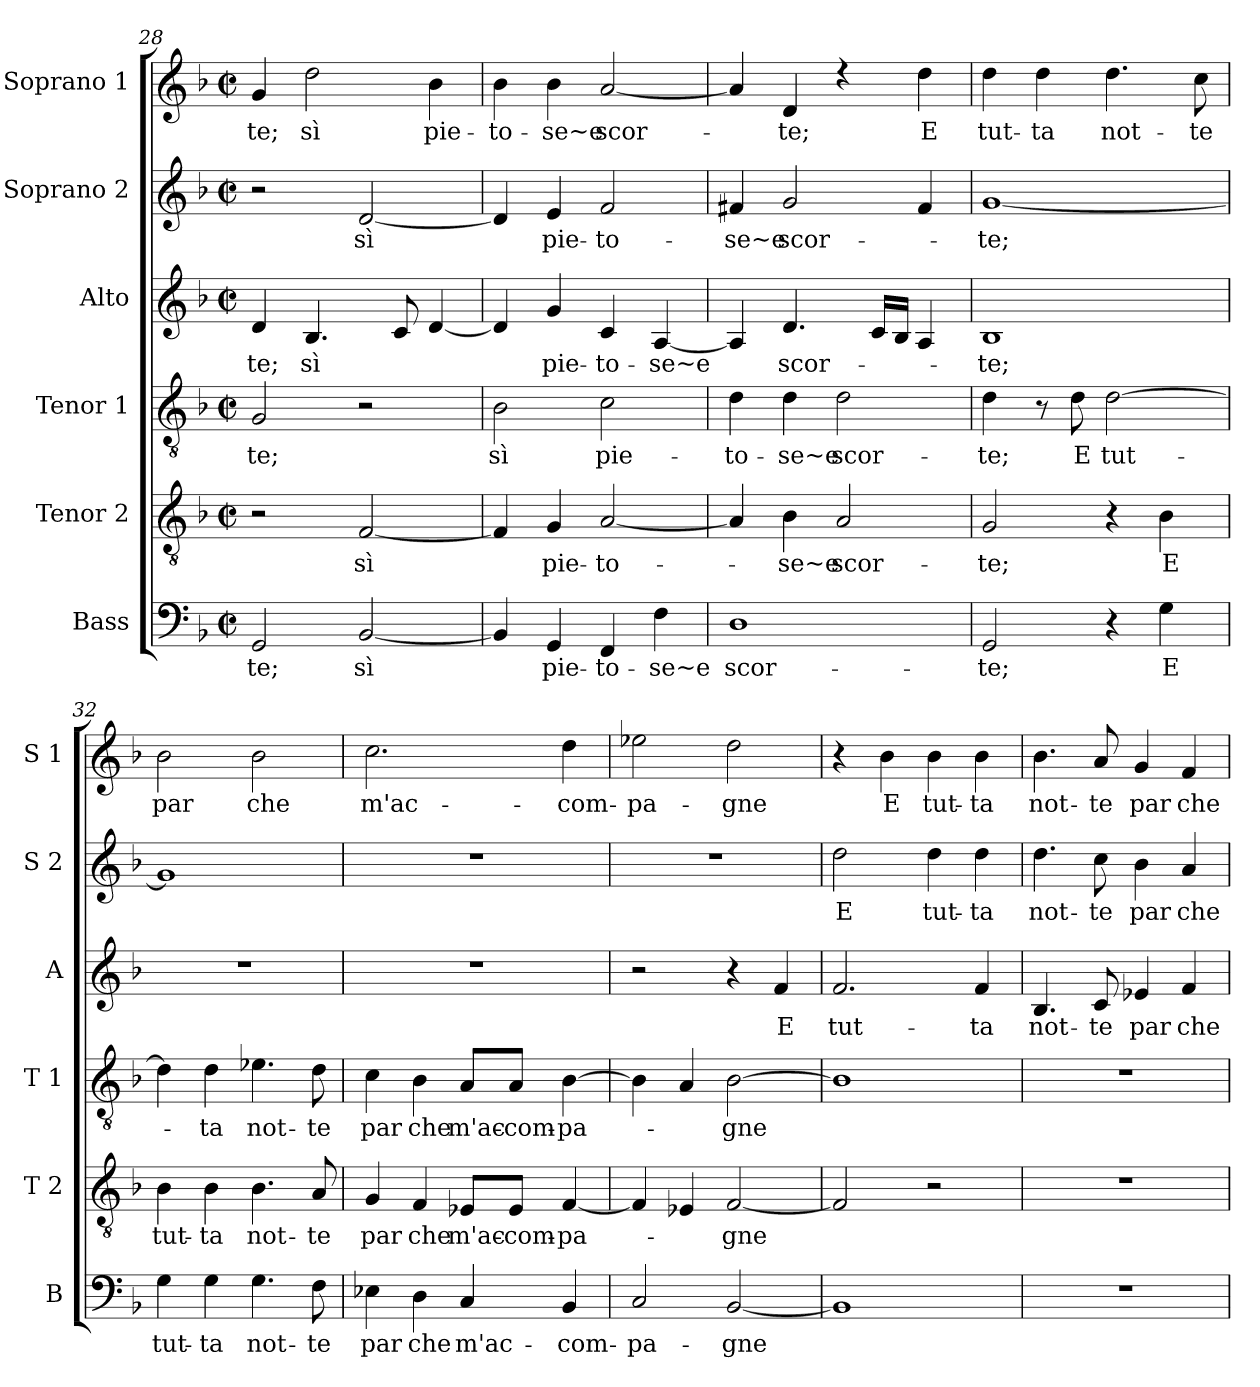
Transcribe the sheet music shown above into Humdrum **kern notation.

**kern	**text	**kern	**text	**kern	**text	**kern	**text	**kern	**text	**kern	**text
*part6	*part6	*part5	*part5	*part4	*part4	*part3	*part3	*part2	*part2	*part1	*part1
*staff6	*staff6	*staff5	*staff5	*staff4	*staff4	*staff3	*staff3	*staff2	*staff2	*staff1	*staff1
*I"Bass	*	*I"Tenor 2	*	*I"Tenor 1	*	*I"Alto	*	*I"Soprano 2	*	*I"Soprano 1	*
*I'B	*	*I'T 2	*	*I'T 1	*	*I'A	*	*I'S 2	*	*I'S 1	*
*clefF4	*	*clefGv2	*	*clefGv2	*	*clefG2	*	*clefG2	*	*clefG2	*
*k[b-]	*	*k[b-]	*	*k[b-]	*	*k[b-]	*	*k[b-]	*	*k[b-]	*
*F:	*	*F:	*	*F:	*	*F:	*	*F:	*	*F:	*
*M2/2	*	*M2/2	*	*M2/2	*	*M2/2	*	*M2/2	*	*M2/2	*
*met(c|)	*	*met(c|)	*	*met(c|)	*	*met(c|)	*	*met(c|)	*	*met(c|)	*
=28	=28	=28	=28	=28	=28	=28	=28	=28	=28	=28	=28
2GG/	-te;	2r	.	2G/	-te;	4d/	-te;	2r	.	4g/	-te;
.	.	.	.	.	.	4.B-/	sì	.	.	2dd\	sì
[2BB-/	sì	[2F/	sì	2r	.	.	.	[2d/	sì	.	.
.	.	.	.	.	.	8c/	.	.	.	.	.
.	.	.	.	.	.	[4d/	.	.	.	4b-\	pie-
=29	=29	=29	=29	=29	=29	=29	=29	=29	=29	=29	=29
4BB-/]	.	4F/]	.	2B-\	sì	4d/]	.	4d/]	.	4b-\	-to-
4GG/	pie-	4G/	pie-	.	.	4g/	pie-	4e/	pie-	4b-\	-se~e
4FF/	-to-	[2A/	-to-	2c\	pie-	4c/	-to-	2f/	-to-	[2a/	scor-
4F\	-se~e	.	.	.	.	[4A/	-se~e	.	.	.	.
=30	=30	=30	=30	=30	=30	=30	=30	=30	=30	=30	=30
1D	scor-	4A/]	.	4d\	-to-	4A/]	.	4f#X/	-se~e	4a/]	.
.	.	4B-\	-se~e	4d\	-se~e	4.d/	scor-	2g/	scor-	4d/	-te;
.	.	2A/	scor-	2d\	scor-	.	.	.	.	4rcc	.
.	.	.	.	.	.	16c/LL	.	.	.	.	.
.	.	.	.	.	.	16B-/JJ	.	.	.	.	.
.	.	.	.	.	.	4A/	.	4f#/	.	4dd\	E
!!LO:LB:g=z
=31	=31	=31	=31	=31	=31	=31	=31	=31	=31	=31	=31
2GG/	-te;	2G/	-te;	4d\	-te;	1B-	-te;	[1g	-te;	4dd\	tut-
.	.	.	.	8r	.	.	.	.	.	4dd\	-ta
.	.	.	.	8d\	E	.	.	.	.	.	.
4r	.	4r	.	[2d\	tut-	.	.	.	.	4.dd\	not-
4G\	E	4B-\	E	.	.	.	.	.	.	.	.
.	.	.	.	.	.	.	.	.	.	8cc\	-te
=32	=32	=32	=32	=32	=32	=32	=32	=32	=32	=32	=32
4G\	tut-	4B-\	tut-	4d\]	.	1r	.	1g]	.	2b-\	par
4G\	-ta	4B-\	-ta	4d\	-ta	.	.	.	.	.	.
4.G\	not-	4.B-\	not-	4.e-X\	not-	.	.	.	.	2b-\	che
8F\	-te	8A/	-te	8d\	-te	.	.	.	.	.	.
=33	=33	=33	=33	=33	=33	=33	=33	=33	=33	=33	=33
4E-X\	par	4G/	par	4c\	par	1r	.	1r	.	2.cc\	m'ac-
4D\	che	4F/	che	4B-\	che	.	.	.	.	.	.
4C/	m'ac-	8E-X/L	m'ac-	8A/L	m'ac-	.	.	.	.	.	.
.	.	8E-/J	-com-	8A/J	-com-	.	.	.	.	.	.
4BB-/	-com-	[4F/	-pa-	[4B-\	-pa-	.	.	.	.	4dd\	-com-
=34	=34	=34	=34	=34	=34	=34	=34	=34	=34	=34	=34
2C/	-pa-	4F/]	.	4B-\]	.	2r	.	1r	.	2ee-X\	-pa-
.	.	4E-X/	.	4A/	.	.	.	.	.	.	.
[2BB-/	-gne	[2F/	-gne	[2B-\	-gne	4r	.	.	.	2dd\	-gne
.	.	.	.	.	.	4f/	E	.	.	.	.
=35	=35	=35	=35	=35	=35	=35	=35	=35	=35	=35	=35
1BB-]	.	2F/]	.	1B-]	.	2.f/	tut-	2dd\	E	4r	.
.	.	.	.	.	.	.	.	.	.	4b-\	E
.	.	2r	.	.	.	.	.	4dd\	tut-	4b-\	tut-
.	.	.	.	.	.	4f/	-ta	4dd\	-ta	4b-\	-ta
!!LO:PB:g=z
=36	=36	=36	=36	=36	=36	=36	=36	=36	=36	=36	=36
1r	.	1r	.	1r	.	4.B-/	not-	4.dd\	not-	4.b-\	not-
.	.	.	.	.	.	8c/	-te	8cc\	-te	8a/	-te
.	.	.	.	.	.	4e-X/	par	4b-\	par	4g/	par
.	.	.	.	.	.	4f/	che	4a/	che	4f/	che
=	=	=	=	=	=	=	=	=	=	=	=
*-	*-	*-	*-	*-	*-	*-	*-	*-	*-	*-	*-
